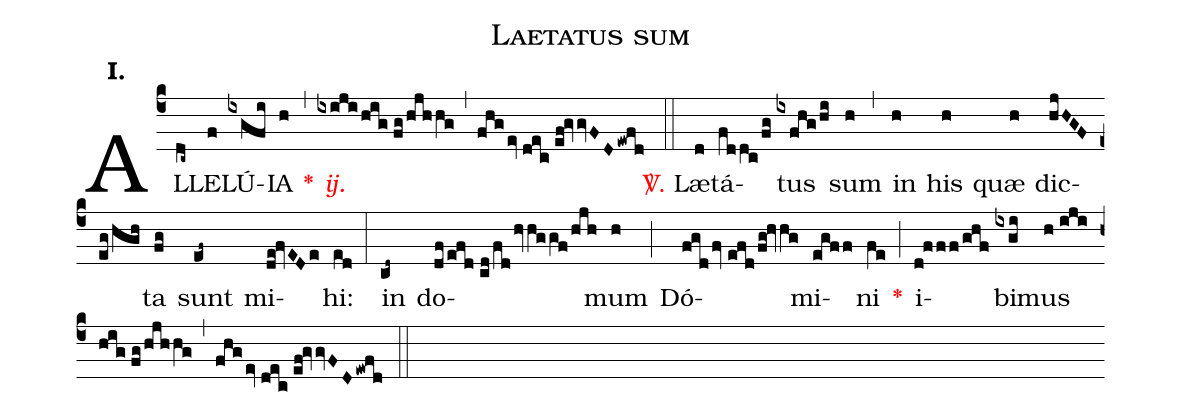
name:Laetatus sum;
mode:I.;
office-part:Alleluia;
%%
(c4) AL(dc~)LE(f)LÚ(ixgfi)IA(h) <v>\red{*}</v>(,) <v>\redit{ij.}</v>(ixiji/hig//fg/hjh/hg) (,) (fhg/ev//dec//ef!gvvFD/ewfd) (::) <v>\red{\Vbar.}</v> Læ(d)tá(fd/dc/fg)tus(ixfhg/hi) sum(h) (,) in(h) his(h) quæ(h) dic(hjHGF//eg/hgh)ta(fg) sunt(ef~) mi(de!fvEDe)hi:(ed) (:) in(cd~) do(df/efd//cd/fdhvhg/gf/hjh)mum(h) (;) Dó(fgd/fv//efd/fg!hvhg)mi(egff)ni(fe) <v>\red{*}</v>(;) i(d!fff/ghf)bi(ixgi)mus(h//iji/hig//fg/hjh/hg) (,) (fhg/ev//dec//ef!gvvFDewfd) (::)
